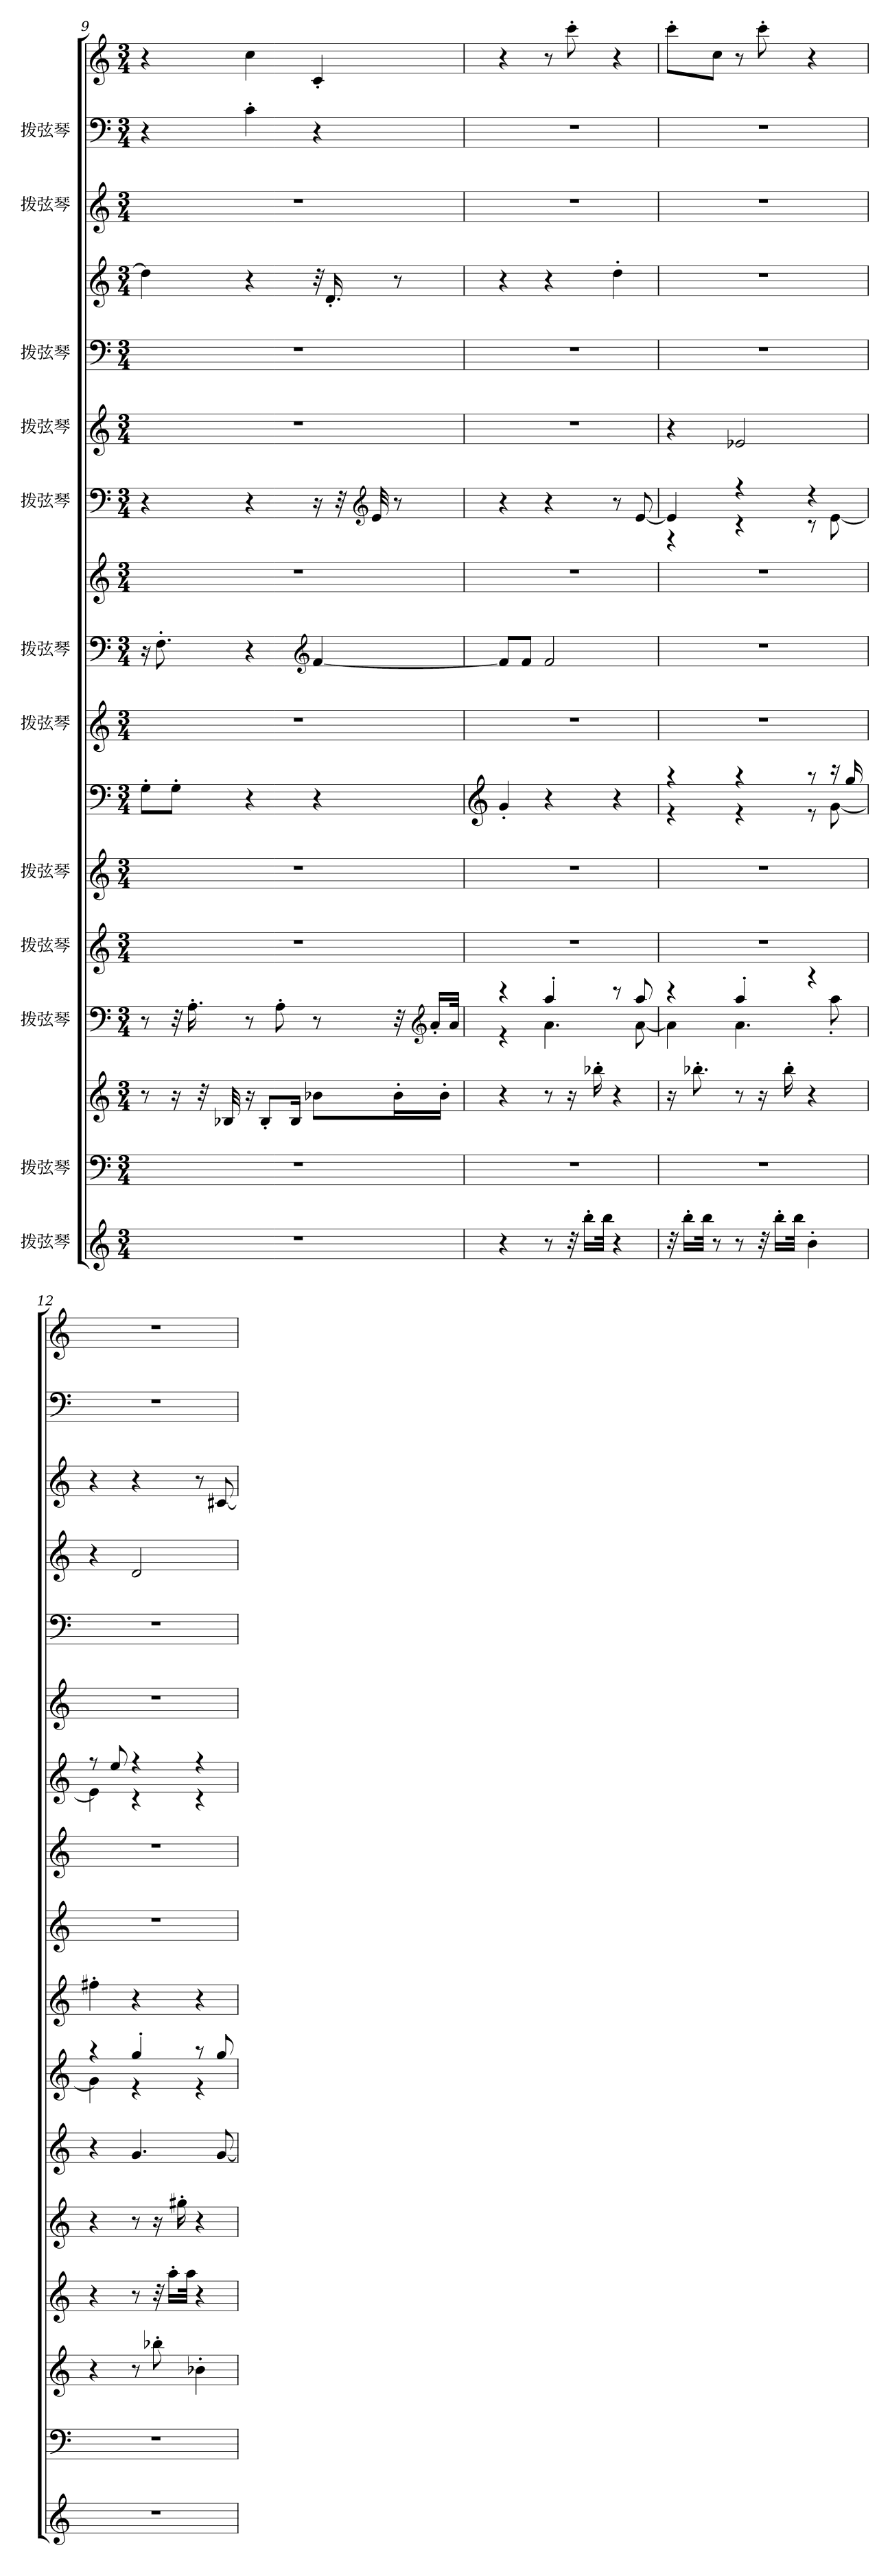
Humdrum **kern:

**kern	**kern	**kern	**kern	**kern	**kern	**kern	**kern	**kern	**kern	**kern	**kern	**kern	**kern	**kern	**kern	**kern
*part12	*part11	*part11	*part10	*part9	*part8	*part8	*part7	*part6	*part6	*part5	*part4	*part3	*part3	*part2	*part1	*part1
*staff17	*staff16	*staff15	*staff14	*staff13	*staff12	*staff11	*staff10	*staff9	*staff8	*staff7	*staff6	*staff5	*staff4	*staff3	*staff2	*staff1
*I"拨弦琴	*I"拨弦琴	*	*I"拨弦琴	*I"拨弦琴	*I"拨弦琴	*	*I"拨弦琴	*I"拨弦琴	*	*I"拨弦琴	*I"拨弦琴	*I"拨弦琴	*	*I"拨弦琴	*I"拨弦琴	*
*clefG2	*clefF4	*clefG2	*clefF4	*clefG2	*clefG2	*clefF4	*clefG2	*clefF4	*clefG2	*clefF4	*clefG2	*clefF4	*clefG2	*clefG2	*clefF4	*clefG2
*k[]	*k[]	*k[]	*k[]	*k[]	*k[]	*k[]	*k[]	*k[]	*k[]	*k[]	*k[]	*k[]	*k[]	*k[]	*k[]	*k[]
*M3/4	*M3/4	*M3/4	*M3/4	*M3/4	*M3/4	*M3/4	*M3/4	*M3/4	*M3/4	*M3/4	*M3/4	*M3/4	*M3/4	*M3/4	*M3/4	*M3/4
=9	=9	=9	=9	=9	=9	=9	=9	=9	=9	=9	=9	=9	=9	=9	=9	=9
2.r	2.r	8r	8r	2.r	2.r	8G'\L	2.r	16r	2.r	4r	2.r	2.r	4dd\]	2.r	4r	4r
.	.	.	.	.	.	.	.	8.F'\	.	.	.	.	.	.	.	.
.	.	16r	32r	.	.	8G'\J	.	.	.	.	.	.	.	.	.	.
.	.	.	16.A'\	.	.	.	.	.	.	.	.	.	.	.	.	.
.	.	32r	.	.	.	.	.	.	.	.	.	.	.	.	.	.
.	.	32B-X/	.	.	.	.	.	.	.	.	.	.	.	.	.	.
.	.	16r	8r	.	.	4r	.	4r	.	4r	.	.	4r	.	4c'\	4cc\
.	.	8B-'/L	.	.	.	.	.	.	.	.	.	.	.	.	.	.
.	.	.	8A'\	.	.	.	.	.	.	.	.	.	.	.	.	.
.	.	16B-/Jk	.	.	.	.	.	.	.	.	.	.	.	.	.	.
*	*	*	*	*	*	*	*	*clefG2	*	*	*	*	*	*	*	*
.	.	8b-X\L	8r	.	.	4r	.	[4f/	.	16r	.	.	32r	.	4r	4c'/
.	.	.	.	.	.	.	.	.	.	.	.	.	16.d'/	.	.	.
.	.	.	.	.	.	.	.	.	.	32r	.	.	.	.	.	.
*	*	*	*	*	*	*	*	*	*	*clefG2	*	*	*	*	*	*
.	.	.	.	.	.	.	.	.	.	32e/	.	.	.	.	.	.
.	.	16b-'\L	32r	.	.	.	.	.	.	8r	.	.	8r	.	.	.
*	*	*	*clefG2	*	*	*	*	*	*	*	*	*	*	*	*	*
.	.	.	16a'/LL	.	.	.	.	.	.	.	.	.	.	.	.	.
.	.	16b-'\JJ	.	.	.	.	.	.	.	.	.	.	.	.	.	.
.	.	.	32a/JJk	.	.	.	.	.	.	.	.	.	.	.	.	.
!!LO:PB:g=z
=10	=10	=10	=10	=10	=10	=10	=10	=10	=10	=10	=10	=10	=10	=10	=10	=10
*	*	*	*	*	*	*clefG2	*	*	*	*	*	*	*	*	*	*
*	*	*	*^	*	*	*	*	*	*	*	*	*	*	*	*	*
4r	2.r	4r	4r	4r	2.r	2.r	4g'/	2.r	8f/L]	2.r	4r	2.r	2.r	4r	2.r	2.r	4r
.	.	.	.	.	.	.	.	.	8f/J	.	.	.	.	.	.	.	.
8r	.	8r	4aa'/	4.a\	.	.	4r	.	2f/	.	4r	.	.	4r	.	.	8r
32r	.	16r	.	.	.	.	.	.	.	.	.	.	.	.	.	.	8ccc'\
16bb'\LL	.	.	.	.	.	.	.	.	.	.	.	.	.	.	.	.	.
.	.	16bb-X'\	.	.	.	.	.	.	.	.	.	.	.	.	.	.	.
32bb\JJk	.	.	.	.	.	.	.	.	.	.	.	.	.	.	.	.	.
4r	.	4r	8r	.	.	.	4r	.	.	.	8r	.	.	4dd'\	.	.	4r
.	.	.	8aa/	[8a\	.	.	.	.	.	.	[8e/	.	.	.	.	.	.
=11	=11	=11	=11	=11	=11	=11	=11	=11	=11	=11	=11	=11	=11	=11	=11	=11	=11
*	*	*	*	*	*	*	*^	*	*	*	*^	*	*	*	*	*	*
32r	2.r	16r	4r	4a\]	2.r	2.r	4r	4r	2.r	2.r	2.r	4e/]	4r	4r	2.r	2.r	2.r	2.r	8ccc'\L
16bb'\LL	.	.	.	.	.	.	.	.	.	.	.	.	.	.	.	.	.	.	.
.	.	8.bb-X'\	.	.	.	.	.	.	.	.	.	.	.	.	.	.	.	.	.
32bb\JJk	.	.	.	.	.	.	.	.	.	.	.	.	.	.	.	.	.	.	.
8r	.	.	.	.	.	.	.	.	.	.	.	.	.	.	.	.	.	.	8cc\J
8r	.	8r	4aa'/	4.a\	.	.	4r	4r	.	.	.	4r	4r	2e-X/	.	.	.	.	8r
32r	.	16r	.	.	.	.	.	.	.	.	.	.	.	.	.	.	.	.	8ccc'\
16bb'\LL	.	.	.	.	.	.	.	.	.	.	.	.	.	.	.	.	.	.	.
.	.	16bb-'\	.	.	.	.	.	.	.	.	.	.	.	.	.	.	.	.	.
32bb\JJk	.	.	.	.	.	.	.	.	.	.	.	.	.	.	.	.	.	.	.
4b'\	.	4r	4r	.	.	.	8r	8r	.	.	.	4r	8r	.	.	.	.	.	4r
.	.	.	.	8aa'\	.	.	16r	[8g\	.	.	.	.	[8e\	.	.	.	.	.	.
.	.	.	.	.	.	.	16gg/	.	.	.	.	.	.	.	.	.	.	.	.
*	*	*	*v	*v	*	*	*	*	*	*	*	*	*	*	*	*	*	*	*
=12	=12	=12	=12	=12	=12	=12	=12	=12	=12	=12	=12	=12	=12	=12	=12	=12	=12	=12
2.r	2.r	4r	4r	4r	4r	4r	4g\]	4ff#X'\	2.r	2.r	8r	4e\]	2.r	2.r	4r	4r	2.r	2.r
.	.	.	.	.	.	.	.	.	.	.	8ee/	.	.	.	.	.	.	.
.	.	8r	8r	8r	4.g/	4gg'/	4r	4r	.	.	4r	4r	.	.	2d/	4r	.	.
.	.	8bb-X'\	32r	16r	.	.	.	.	.	.	.	.	.	.	.	.	.	.
.	.	.	16aa'\LL	.	.	.	.	.	.	.	.	.	.	.	.	.	.	.
.	.	.	.	16gg#X'\	.	.	.	.	.	.	.	.	.	.	.	.	.	.
.	.	.	32aa\JJk	.	.	.	.	.	.	.	.	.	.	.	.	.	.	.
.	.	4b-X'\	4r	4r	.	8r	4r	4r	.	.	4r	4r	.	.	.	8r	.	.
.	.	.	.	.	[8g/	8gg/	.	.	.	.	.	.	.	.	.	[8c#X/	.	.
*	*	*	*	*	*	*v	*v	*	*	*	*v	*v	*	*	*	*	*	*
=	=	=	=	=	=	=	=	=	=	=	=	=	=	=	=	=
*-	*-	*-	*-	*-	*-	*-	*-	*-	*-	*-	*-	*-	*-	*-	*-	*-
